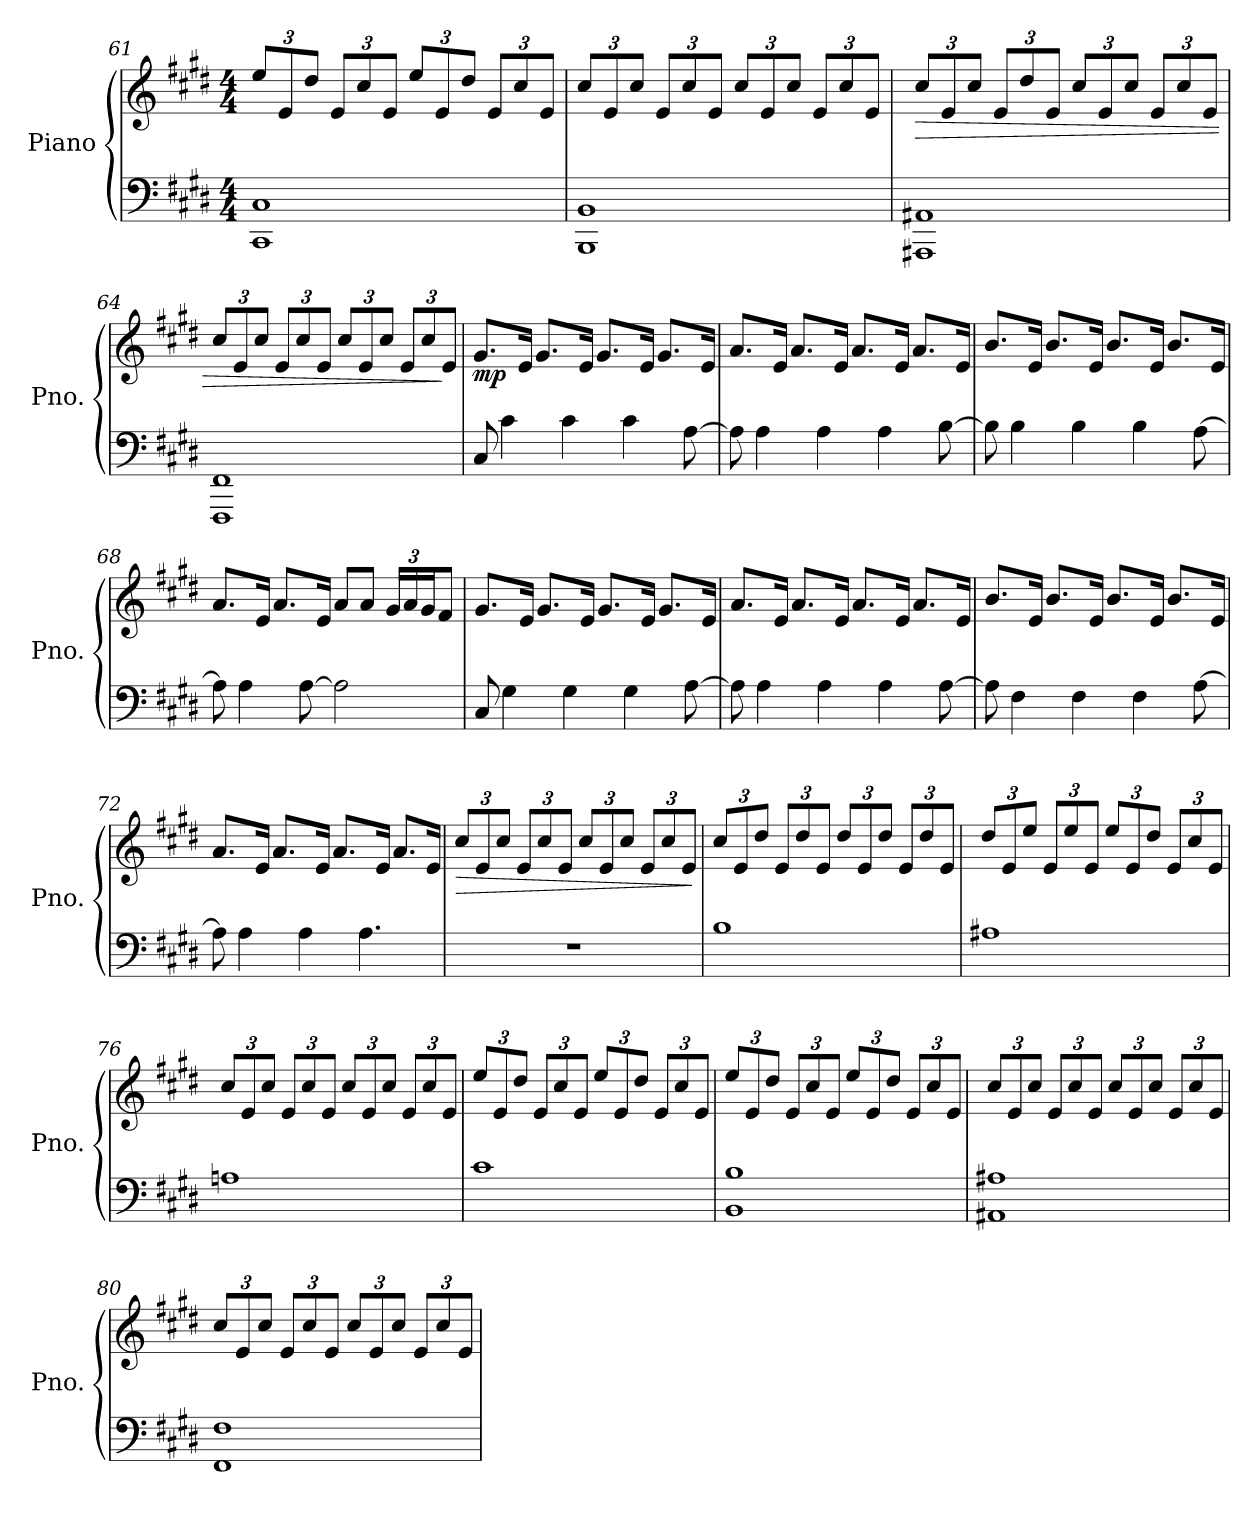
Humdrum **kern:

**kern	**kern	**dynam
*part1	*part1	*part1
*staff2	*staff1	*staff1/2
*I"Piano	*	*
*I'Pno.	*	*
*clefF4	*clefG2	*
*k[f#c#g#d#]	*k[f#c#g#d#]	*
*M4/4	*M4/4	*
*	*Xbrackettup	*
=61	=61	=61
1CC# 1C#	12ee/L	.
.	12e/	.
.	12dd#/J	.
.	12e/L	.
.	12cc#/	.
.	12e/J	.
.	12ee/L	.
.	12e/	.
.	12dd#/J	.
.	12e/L	.
.	12cc#/	.
.	12e/J	.
!!LO:PB:g=z
=62	=62	=62
1BBB 1BB	12cc#/L	.
.	12e/	.
.	12cc#/J	.
.	12e/L	.
.	12cc#/	.
.	12e/J	.
.	12cc#/L	.
.	12e/	.
.	12cc#/J	.
.	12e/L	.
.	12cc#/	.
.	12e/J	.
=63	=63	=63
!	!	!LO:HP:b
1AAA#X 1AA#X	12cc#/L	>
.	12e/	.
.	12cc#/J	.
.	12e/L	.
.	12dd#/	.
.	12e/J	.
.	12cc#/L	.
.	12e/	.
.	12cc#/J	.
.	12e/L	.
.	12cc#/	.
.	12e/J	.
=64	=64	=64
1FFF# 1FF#	12cc#/L	.
.	12e/	.
.	12cc#/J	.
.	12e/L	.
.	12cc#/	.
.	12e/J	.
.	12cc#/L	.
.	12e/	.
.	12cc#/J	.
.	12e/L	.
.	12cc#/	.
.	12e/J	]
!!LO:LB:g=z
=65	=65	=65
!	!	!LO:DY:b
8C#/	8.g#/L	mp
4c#\	.	.
.	16e/Jk	.
.	8.g#/L	.
4c#\	.	.
.	16e/Jk	.
.	8.g#/L	.
4c#\	.	.
.	16e/Jk	.
.	8.g#/L	.
[8A\	.	.
.	16e/Jk	.
=66	=66	=66
8A\]	8.a/L	.
4A\	.	.
.	16e/Jk	.
.	8.a/L	.
4A\	.	.
.	16e/Jk	.
.	8.a/L	.
4A\	.	.
.	16e/Jk	.
.	8.a/L	.
[8B\	.	.
.	16e/Jk	.
=67	=67	=67
8B\]	8.b/L	.
4B\	.	.
.	16e/Jk	.
.	8.b/L	.
4B\	.	.
.	16e/Jk	.
.	8.b/L	.
4B\	.	.
.	16e/Jk	.
.	8.b/L	.
[8A\	.	.
.	16e/Jk	.
!!LO:LB:g=z
=68	=68	=68
8A\]	8.a/L	.
4A\	.	.
.	16e/Jk	.
.	8.a/L	.
[8A\	.	.
.	16e/Jk	.
2A\]	8a/L	.
.	8a/J	.
.	24g#/LL	.
.	24a/	.
.	24g#/J	.
.	8f#/J	.
=69	=69	=69
8C#/	8.g#/L	.
4G#\	.	.
.	16e/Jk	.
.	8.g#/L	.
4G#\	.	.
.	16e/Jk	.
.	8.g#/L	.
4G#\	.	.
.	16e/Jk	.
.	8.g#/L	.
[8A\	.	.
.	16e/Jk	.
=70	=70	=70
8A\]	8.a/L	.
4A\	.	.
.	16e/Jk	.
.	8.a/L	.
4A\	.	.
.	16e/Jk	.
.	8.a/L	.
4A\	.	.
.	16e/Jk	.
.	8.a/L	.
[8A\	.	.
.	16e/Jk	.
!!LO:LB:g=z
=71	=71	=71
8A\]	8.b/L	.
4F#\	.	.
.	16e/Jk	.
.	8.b/L	.
4F#\	.	.
.	16e/Jk	.
.	8.b/L	.
4F#\	.	.
.	16e/Jk	.
.	8.b/L	.
[8A\	.	.
.	16e/Jk	.
=72	=72	=72
8A\]	8.a/L	.
4A\	.	.
.	16e/Jk	.
.	8.a/L	.
4A\	.	.
.	16e/Jk	.
.	8.a/L	.
4.A\	.	.
.	16e/Jk	.
.	8.a/L	.
.	16e/Jk	.
=73	=73	=73
!	!	!LO:HP:b
1r	12cc#/L	>
.	12e/	.
.	12cc#/J	.
.	12e/L	.
.	12cc#/	.
.	12e/J	.
.	12cc#/L	.
.	12e/	.
.	12cc#/J	.
.	12e/L	.
.	12cc#/	.
.	12e/J	.
.	.	]
!!LO:LB:g=z
=74	=74	=74
1B	12cc#/L	.
.	12e/	.
.	12dd#/J	.
.	12e/L	.
.	12dd#/	.
.	12e/J	.
.	12dd#/L	.
.	12e/	.
.	12dd#/J	.
.	12e/L	.
.	12dd#/	.
.	12e/J	.
=75	=75	=75
1A#X	12dd#/L	.
.	12e/	.
.	12ee/J	.
.	12e/L	.
.	12ee/	.
.	12e/J	.
.	12ee/L	.
.	12e/	.
.	12dd#/J	.
.	12e/L	.
.	12cc#/	.
.	12e/J	.
=76	=76	=76
1An	12cc#/L	.
.	12e/	.
.	12cc#/J	.
.	12e/L	.
.	12cc#/	.
.	12e/J	.
.	12cc#/L	.
.	12e/	.
.	12cc#/J	.
.	12e/L	.
.	12cc#/	.
.	12e/J	.
!!LO:PB:g=z
=77	=77	=77
1c#	12ee/L	.
.	12e/	.
.	12dd#/J	.
.	12e/L	.
.	12cc#/	.
.	12e/J	.
.	12ee/L	.
.	12e/	.
.	12dd#/J	.
.	12e/L	.
.	12cc#/	.
.	12e/J	.
=78	=78	=78
1BB 1B	12ee/L	.
.	12e/	.
.	12dd#/J	.
.	12e/L	.
.	12cc#/	.
.	12e/J	.
.	12ee/L	.
.	12e/	.
.	12dd#/J	.
.	12e/L	.
.	12cc#/	.
.	12e/J	.
=79	=79	=79
1AA#X 1A#X	12cc#/L	.
.	12e/	.
.	12cc#/J	.
.	12e/L	.
.	12cc#/	.
.	12e/J	.
.	12cc#/L	.
.	12e/	.
.	12cc#/J	.
.	12e/L	.
.	12cc#/	.
.	12e/J	.
!!LO:LB:g=z
=80	=80	=80
1FF# 1F#	12cc#/L	.
.	12e/	.
.	12cc#/J	.
.	12e/L	.
.	12cc#/	.
.	12e/J	.
.	12cc#/L	.
.	12e/	.
.	12cc#/J	.
.	12e/L	.
.	12cc#/	.
.	12e/J	.
=	=	=
*-	*-	*-
